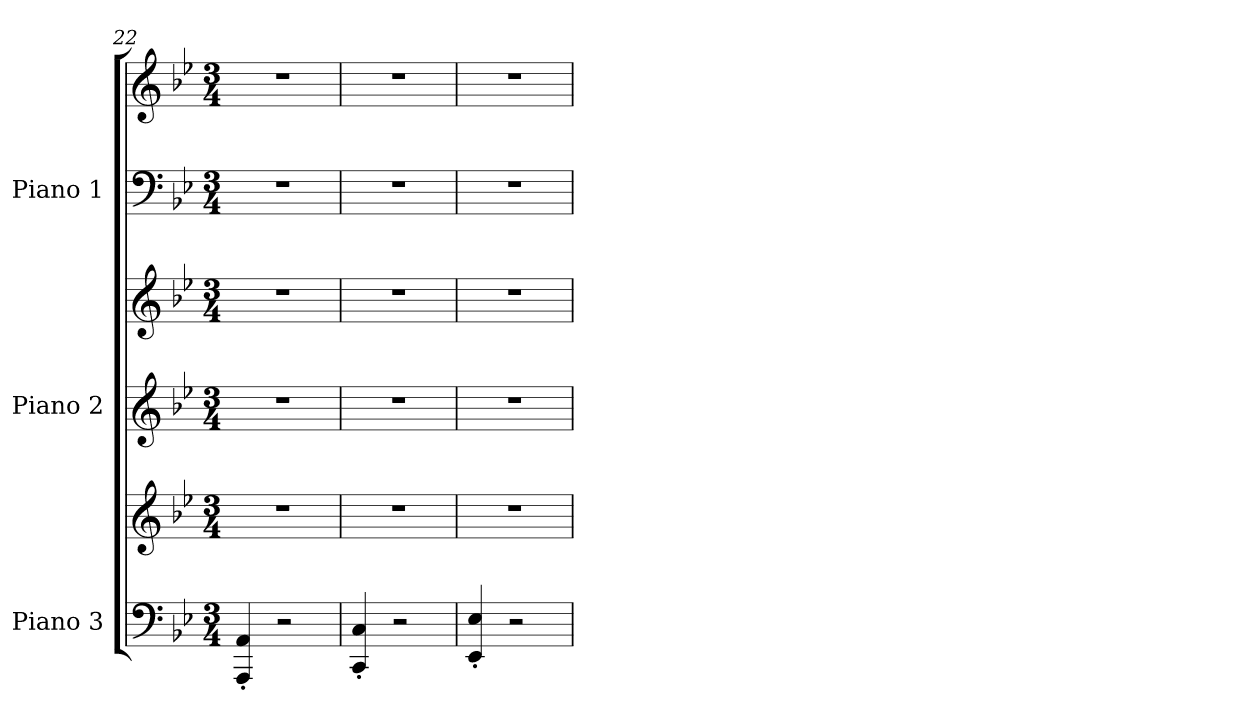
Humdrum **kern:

**kern	**kern	**kern	**kern	**kern	**kern
*part3	*part3	*part2	*part2	*part1	*part1
*staff6	*staff5	*staff4	*staff3	*staff2	*staff1
*I"Piano 3	*	*I"Piano 2	*	*I"Piano 1	*
*I'Pno. 3	*	*I'Pno. 2	*	*I'Pno. 1	*
*clefF4	*clefG2	*clefG2	*clefG2	*clefF4	*clefG2
*k[b-e-]	*k[b-e-]	*k[b-e-]	*k[b-e-]	*k[b-e-]	*k[b-e-]
*M3/4	*M3/4	*M3/4	*M3/4	*M3/4	*M3/4
=22	=22	=22	=22	=22	=22
4AAA/' 4AA/'	2.r	2.r	2.r	2.r	2.r
2r	.	.	.	.	.
=23	=23	=23	=23	=23	=23
4CC/' 4C/'	2.r	2.r	2.r	2.r	2.r
2r	.	.	.	.	.
=24	=24	=24	=24	=24	=24
4EE-/' 4E-/'	2.r	2.r	2.r	2.r	2.r
2r	.	.	.	.	.
=	=	=	=	=	=
*-	*-	*-	*-	*-	*-
